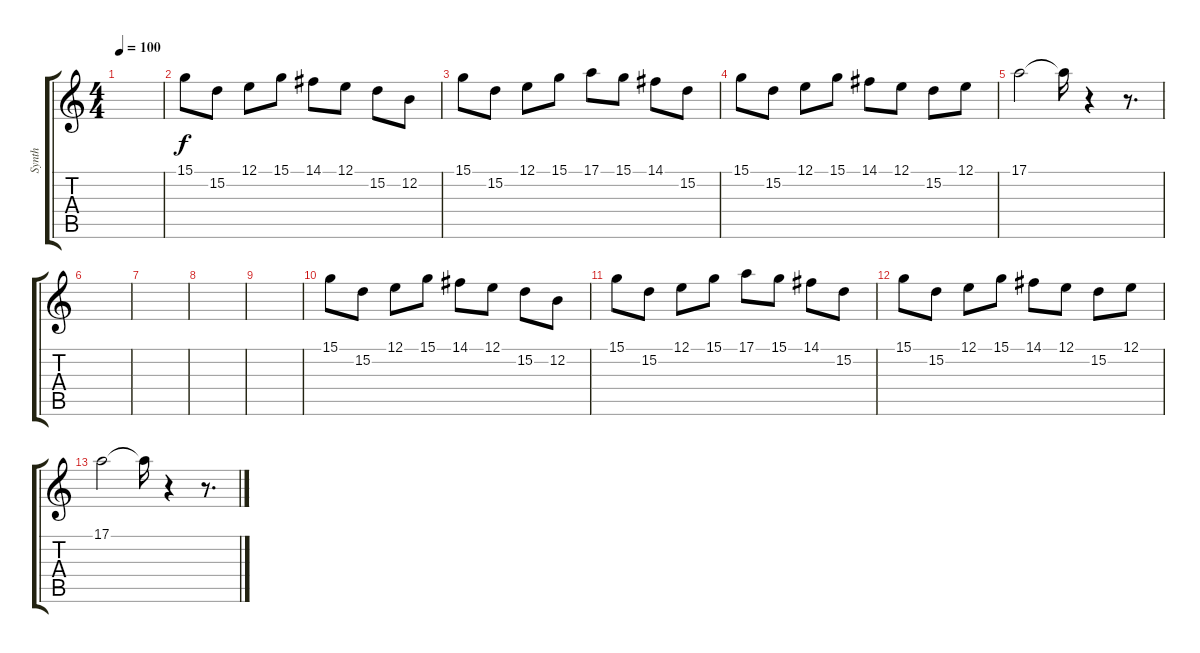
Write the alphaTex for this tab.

\track ("Synth" "Synth") {instrument drawbarorgan}
\staff {score tabs}
\tuning (E4 B3 G3 D3 A2 E2) {hide}
\ts (4 4)
\tempo 100
\clef g2
\ks c
|
15.1.8 15.2.8 12.1.8 15.1.8 14.1.8 12.1.8 15.2.8 12.2.8 |
15.1.8 15.2.8 12.1.8 15.1.8 17.1.8 15.1.8 14.1.8 15.2.8 |
15.1.8 15.2.8 12.1.8 15.1.8 14.1.8 12.1.8 15.2.8 12.1.8 |
17.1.2 17.1{t}.16 r.4 r.8{d} |
|
|
|
|
15.1.8 15.2.8 12.1.8 15.1.8 14.1.8 12.1.8 15.2.8 12.2.8 |
15.1.8 15.2.8 12.1.8 15.1.8 17.1.8 15.1.8 14.1.8 15.2.8 |
15.1.8 15.2.8 12.1.8 15.1.8 14.1.8 12.1.8 15.2.8 12.1.8 |
17.1.2 17.1{t}.16 r.4 r.8{d}
